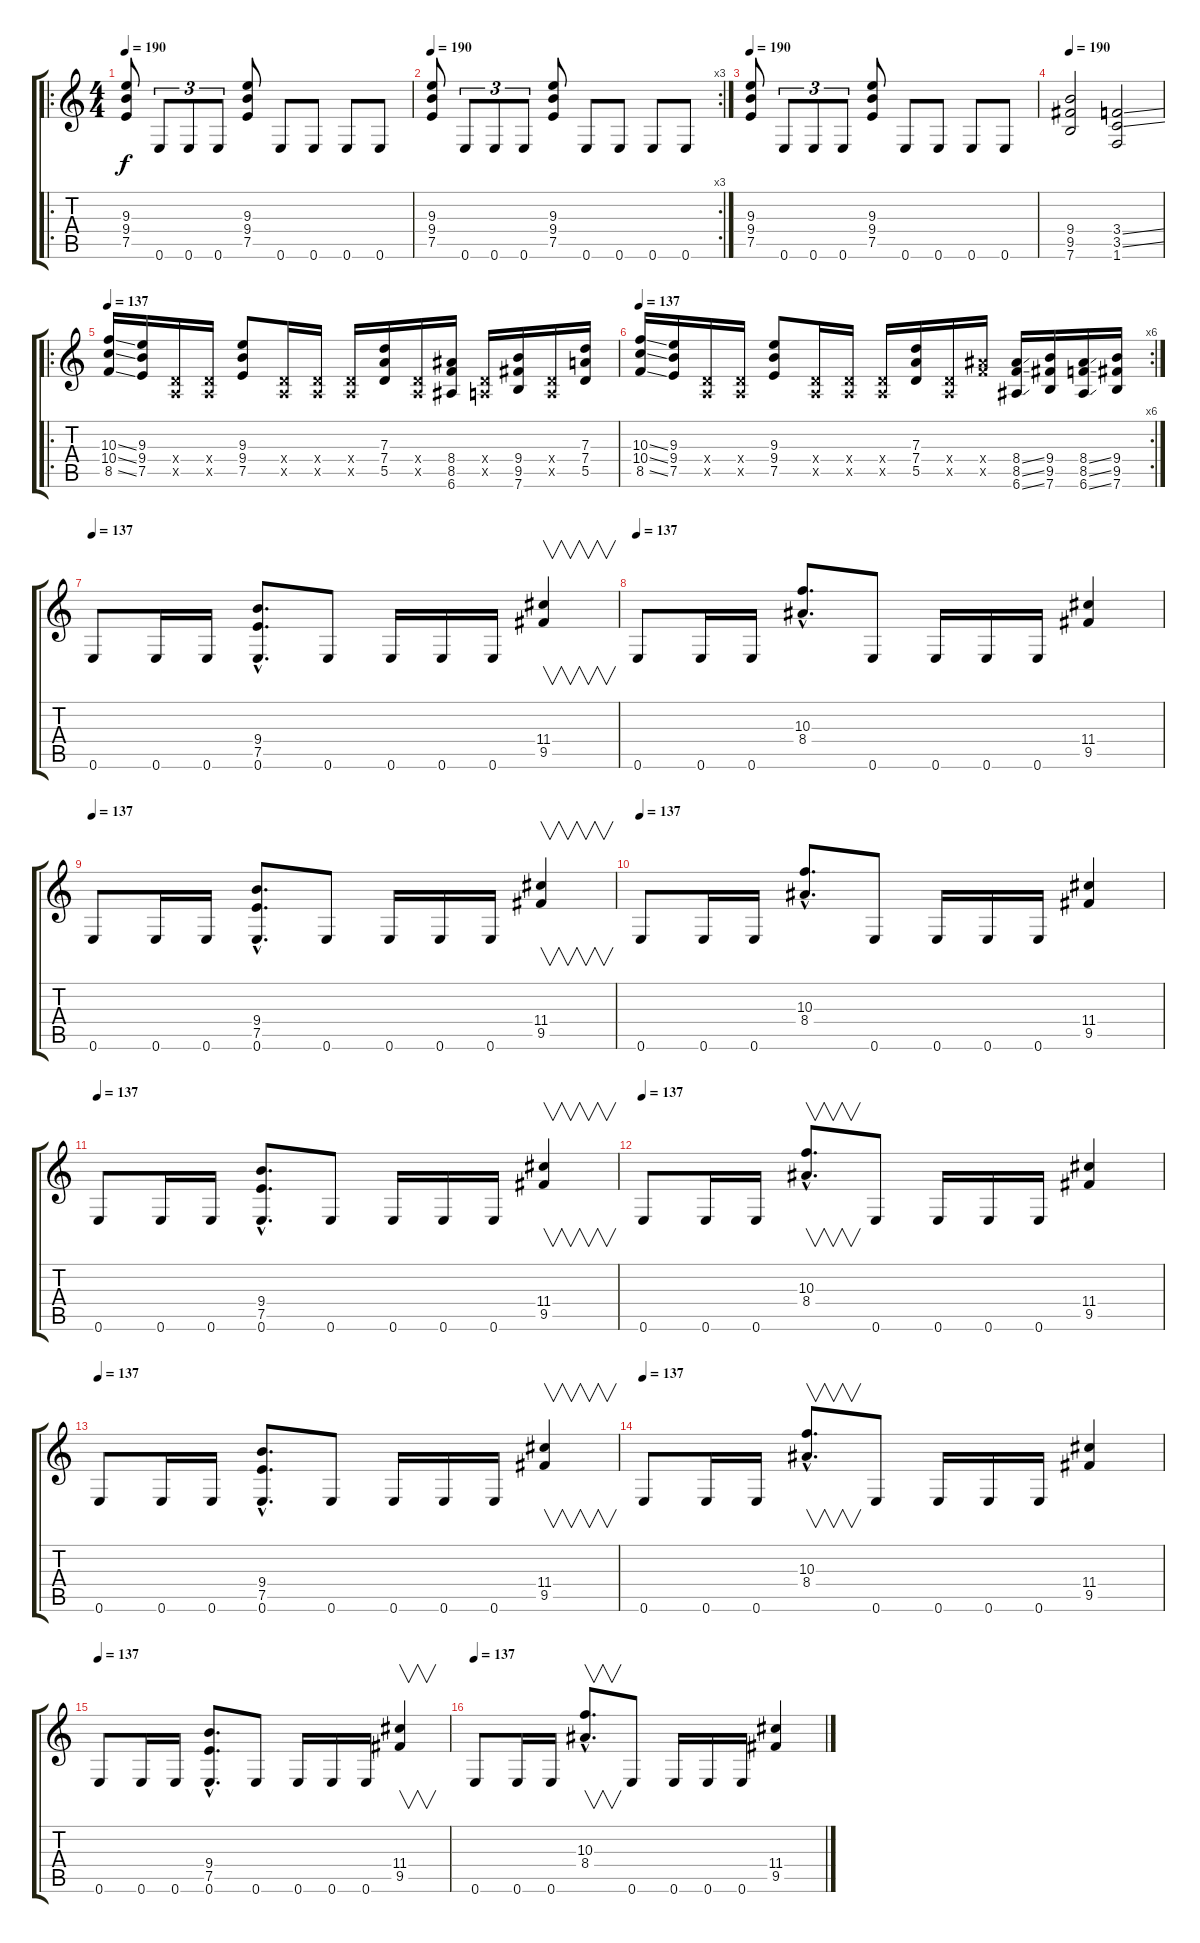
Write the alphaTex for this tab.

\track "" {instrument overdrivenguitar}
\staff {score tabs}
\tuning (E4 B3 G3 D3 A2 E2) {hide}
\ro
\ts (4 4)
\tempo 190
\clef g2
\ks c
(9.3 9.4 7.5).8{dy f} 0.6.8{tu (3 2)} 0.6.8{tu (3 2)} 0.6.8{tu (3 2)} (9.3 9.4 7.5).8 0.6.8 0.6.8 0.6.8 0.6.8 |
\rc 3
\tempo 190
(9.3 9.4 7.5).8 0.6.8{tu (3 2)} 0.6.8{tu (3 2)} 0.6.8{tu (3 2)} (9.3 9.4 7.5).8 0.6.8 0.6.8 0.6.8 0.6.8 |
\tempo 190
(9.3 9.4 7.5).8 0.6.8{tu (3 2)} 0.6.8{tu (3 2)} 0.6.8{tu (3 2)} (9.3 9.4 7.5).8 0.6.8 0.6.8 0.6.8 0.6.8 |
\tempo 190
(9.4 9.5 7.6).2 (3.4{ss} 3.5{ss} 1.6).2 |
\ro
\tempo 137
(10.3{ss} 10.4{ss} 8.5{ss}).16 (9.3 9.4 7.5).16 (0.4{x} 0.5{x}).16 (0.4{x} 0.5{x}).16 (9.3 9.4 7.5).8 (0.4{x} 0.5{x}).16 (0.4{x} 0.5{x}).16 (0.4{x} 0.5{x}).16 (7.3 7.4 5.5).16 (0.4{x} 0.5{x}).16 (8.4 8.5 6.6).16 (0.4{x} 0.5{x}).16 (9.4 9.5 7.6).16 (0.4{x} 0.5{x}).16 (7.3 7.4 5.5).16 |
\rc 6
\tempo 137
(10.3{ss} 10.4{ss} 8.5{ss}).16 (9.3 9.4 7.5).16 (0.4{x} 0.5{x}).16 (0.4{x} 0.5{x}).16 (9.3 9.4 7.5).8 (0.4{x} 0.5{x}).16 (0.4{x} 0.5{x}).16 (0.4{x} 0.5{x}).16 (7.3 7.4 5.5).16 (0.4{x} 0.5{x}).16 (8.4{x} 8.5{x}).16 (8.4{ss} 8.5{ss} 6.6{ss}).16 (9.4 9.5 7.6).16 (8.4{ss} 8.5{ss} 6.6{ss}).16 (9.4 9.5 7.6).16 |
\tempo 137
0.6.8 0.6.16 0.6.16 (9.4{hac} 7.5{hac} 0.6{hac}).8{d} 0.6.8 0.6.16 0.6.16 0.6.16 (11.4 9.5).4{v} |
\tempo 137
0.6.8 0.6.16 0.6.16 (10.3{hac} 8.4{hac}).8{d} 0.6.8 0.6.16 0.6.16 0.6.16 (11.4 9.5).4 |
\tempo 137
0.6.8 0.6.16 0.6.16 (9.4{hac} 7.5{hac} 0.6{hac}).8{d} 0.6.8 0.6.16 0.6.16 0.6.16 (11.4 9.5).4{v} |
\tempo 137
0.6.8 0.6.16 0.6.16 (10.3{hac} 8.4{hac}).8{d} 0.6.8 0.6.16 0.6.16 0.6.16 (11.4 9.5).4 |
\tempo 137
0.6.8 0.6.16 0.6.16 (9.4{hac} 7.5{hac} 0.6{hac}).8{d} 0.6.8 0.6.16 0.6.16 0.6.16 (11.4 9.5).4{v} |
\tempo 137
0.6.8 0.6.16 0.6.16 (10.3{hac} 8.4{hac}).8{v d} 0.6.8 0.6.16 0.6.16 0.6.16 (11.4 9.5).4 |
\tempo 137
0.6.8 0.6.16 0.6.16 (9.4{hac} 7.5{hac} 0.6{hac}).8{d} 0.6.8 0.6.16 0.6.16 0.6.16 (11.4 9.5).4{v} |
\tempo 137
0.6.8 0.6.16 0.6.16 (10.3{hac} 8.4{hac}).8{v d} 0.6.8 0.6.16 0.6.16 0.6.16 (11.4 9.5).4 |
\tempo 137
0.6.8 0.6.16 0.6.16 (9.4{hac} 7.5{hac} 0.6{hac}).8{d} 0.6.8 0.6.16 0.6.16 0.6.16 (11.4 9.5).4{v} |
\tempo 137
0.6.8 0.6.16 0.6.16 (10.3{hac} 8.4{hac}).8{v d} 0.6.8 0.6.16 0.6.16 0.6.16 (11.4 9.5).4
